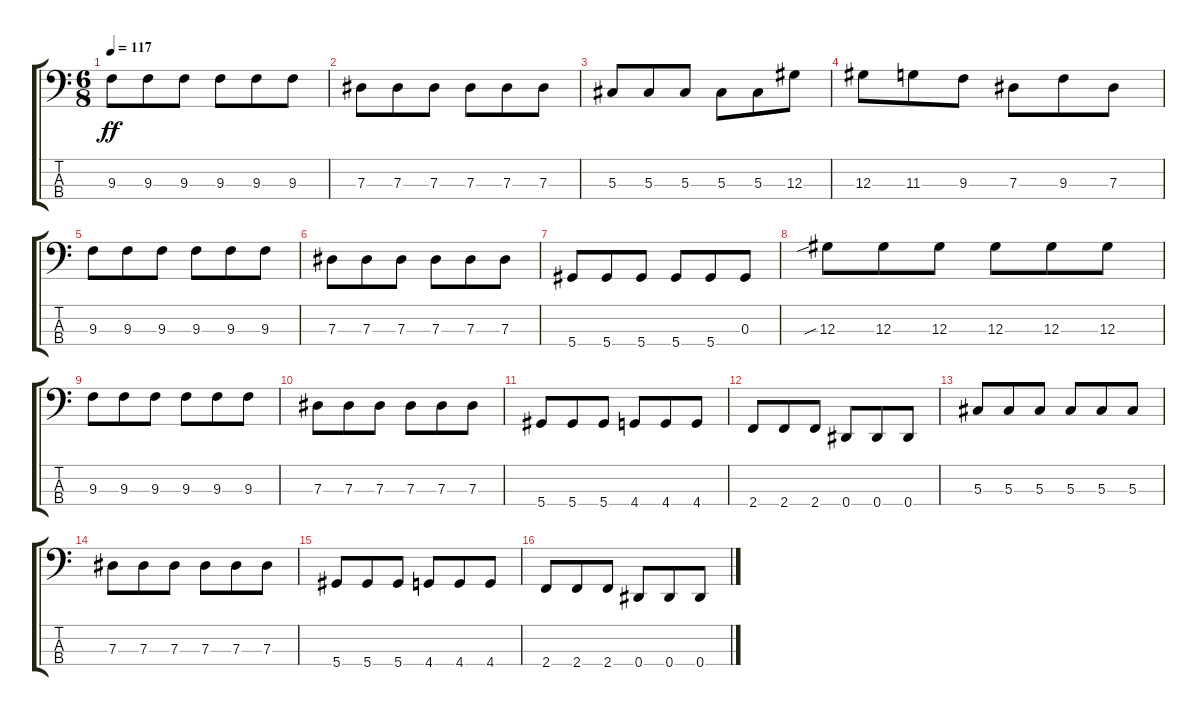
\track "" {instrument electricbasspick}
\staff {score tabs}
\tuning (Gb2 Db2 Ab1 Eb1) {hide}
\ts (6 8)
\tempo 117
\clef f4
\ks c
9.3.8{dy ff} 9.3.8 9.3.8 9.3.8 9.3.8 9.3.8 |
7.3.8 7.3.8 7.3.8 7.3.8 7.3.8 7.3.8 |
5.3.8 5.3.8 5.3.8 5.3.8 5.3.8 12.3.8 |
12.3.8 11.3.8 9.3.8 7.3.8 9.3.8 7.3.8 |
9.3.8 9.3.8 9.3.8 9.3.8 9.3.8 9.3.8 |
7.3.8 7.3.8 7.3.8 7.3.8 7.3.8 7.3.8 |
5.4.8 5.4.8 5.4.8 5.4.8 5.4.8 0.3.8 |
12.3{sib}.8 12.3.8 12.3.8 12.3.8 12.3.8 12.3.8 |
9.3.8 9.3.8 9.3.8 9.3.8 9.3.8 9.3.8 |
7.3.8 7.3.8 7.3.8 7.3.8 7.3.8 7.3.8 |
5.4.8 5.4.8 5.4.8 4.4.8 4.4.8 4.4.8 |
2.4.8 2.4.8 2.4.8 0.4.8 0.4.8 0.4.8 |
5.3.8 5.3.8 5.3.8 5.3.8 5.3.8 5.3.8 |
7.3.8 7.3.8 7.3.8 7.3.8 7.3.8 7.3.8 |
5.4.8 5.4.8 5.4.8 4.4.8 4.4.8 4.4.8 |
2.4.8 2.4.8 2.4.8 0.4.8 0.4.8 0.4.8
